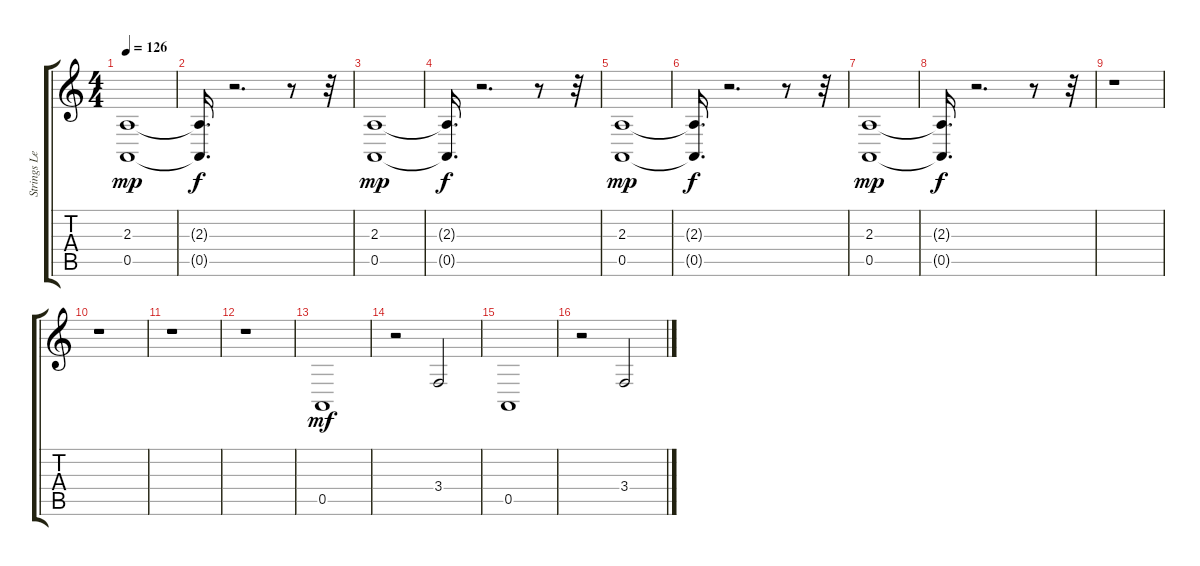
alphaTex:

\track ("Strings Left" "Strings Le") {instrument stringensemble1}
\staff {score tabs}
\tuning (E4 B3 G3 D3 A2 E2) {hide}
\ts (4 4)
\tempo 126
\clef g2
\ks c
(2.3 0.5).1{dy mp volume 11} |
(2.3{t} 0.5{t}).16{d dy f} r.2{d} r.8 r.32 |
(2.3 0.5).1{dy mp volume 11} |
(2.3{t} 0.5{t}).16{d dy f} r.2{d} r.8 r.32 |
(2.3 0.5).1{dy mp volume 11} |
(2.3{t} 0.5{t}).16{d dy f} r.2{d} r.8 r.32 |
(2.3 0.5).1{dy mp volume 11} |
(2.3{t} 0.5{t}).16{d dy f} r.2{d} r.8 r.32 |
r.1 |
r.1 |
r.1 |
r.1 |
0.5.1{dy mf volume 12} |
r.2 3.4.2 |
0.5.1 |
r.2 3.4.2
